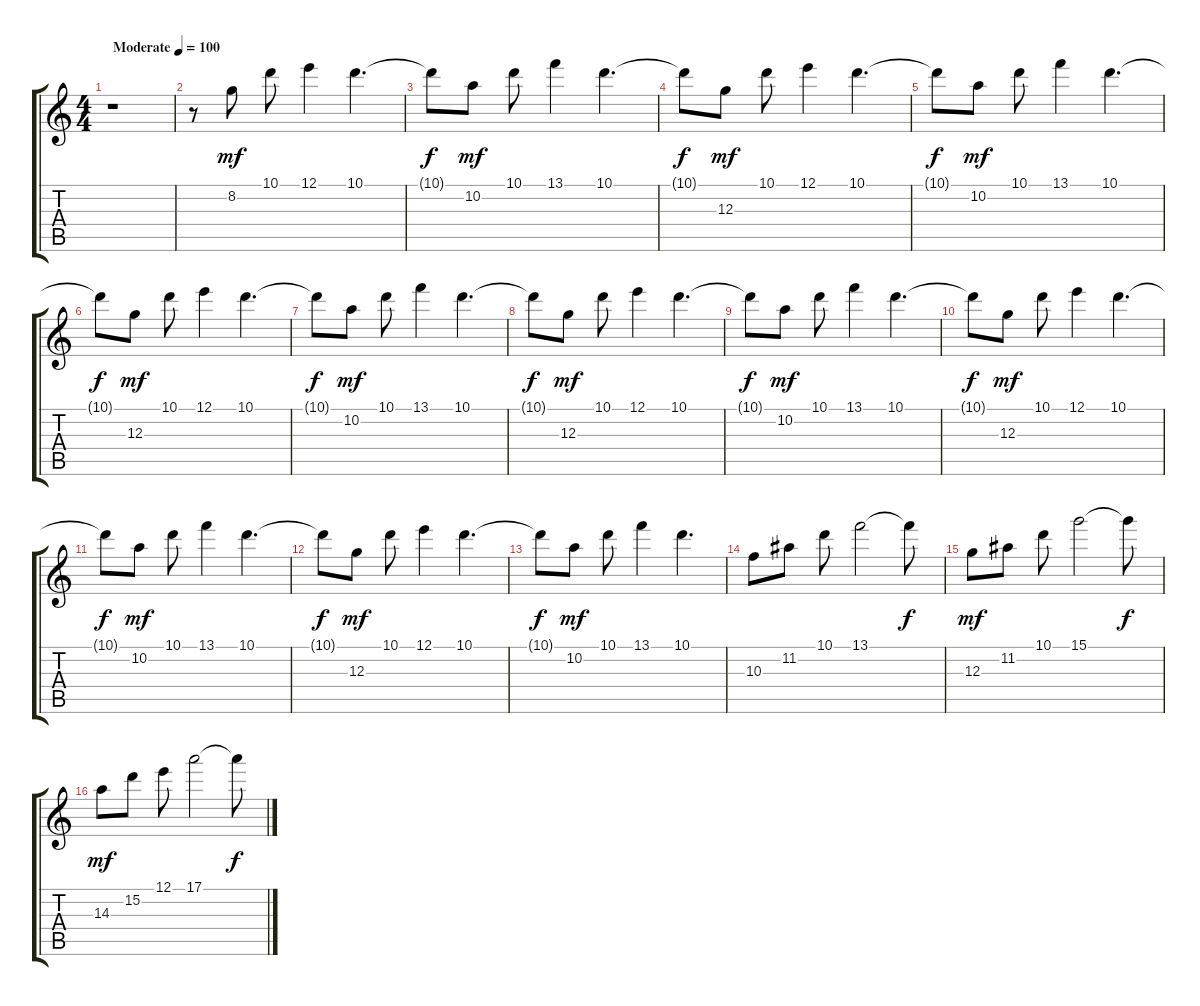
\track "" {instrument electricguitarmuted}
\staff {score tabs}
\tuning (E4 B3 G3 D3 A2 E2) {hide}
\ts (4 4)
\tempo (100 "Moderate")
\clef g2
\ks c
r.1{dy mf instrument electricguitarmuted} |
r.8 8.2.8 10.1.8 12.1.4 10.1.4{d} |
10.1{t}.8{dy f} 10.2.8{dy mf} 10.1.8 13.1.4 10.1.4{d} |
10.1{t}.8{dy f} 12.3.8{dy mf} 10.1.8 12.1.4 10.1.4{d} |
10.1{t}.8{dy f} 10.2.8{dy mf} 10.1.8 13.1.4 10.1.4{d} |
10.1{t}.8{dy f} 12.3.8{dy mf} 10.1.8 12.1.4 10.1.4{d} |
10.1{t}.8{dy f} 10.2.8{dy mf} 10.1.8 13.1.4 10.1.4{d} |
10.1{t}.8{dy f} 12.3.8{dy mf} 10.1.8 12.1.4 10.1.4{d} |
10.1{t}.8{dy f} 10.2.8{dy mf} 10.1.8 13.1.4 10.1.4{d} |
10.1{t}.8{dy f} 12.3.8{dy mf} 10.1.8 12.1.4 10.1.4{d} |
10.1{t}.8{dy f} 10.2.8{dy mf} 10.1.8 13.1.4 10.1.4{d} |
10.1{t}.8{dy f} 12.3.8{dy mf} 10.1.8 12.1.4 10.1.4{d} |
10.1{t}.8{dy f} 10.2.8{dy mf} 10.1.8 13.1.4 10.1.4{d} |
10.3.8 11.2.8 10.1.8 13.1.2 13.1{t}.8{dy f} |
12.3.8{dy mf} 11.2.8 10.1.8 15.1.2 15.1{t}.8{dy f} |
14.3.8{dy mf} 15.2.8 12.1.8 17.1.2 17.1{t}.8{dy f}
